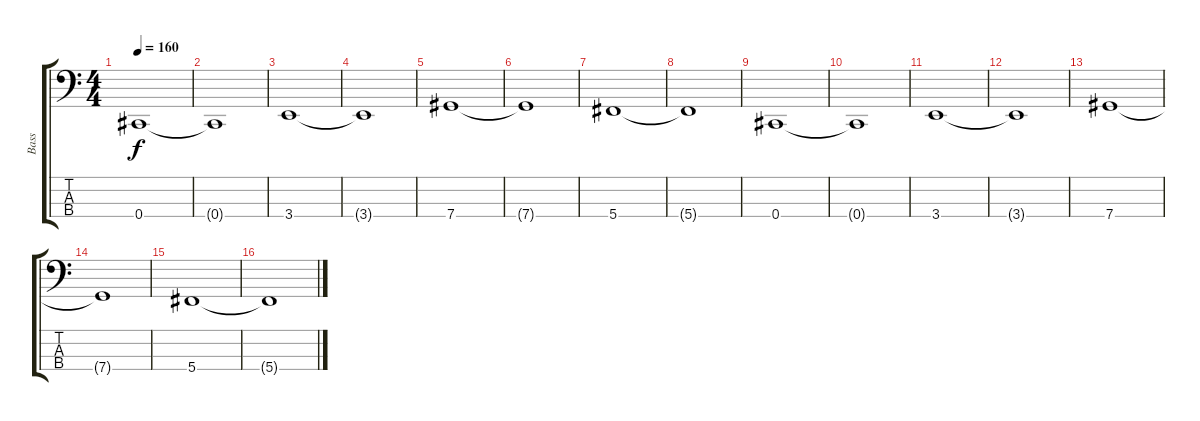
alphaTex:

\track ("Bass" "Bass") {instrument electricbassfinger}
\staff {score tabs}
\tuning (Gb2 Db2 Ab1 Db1) {hide}
\ts (4 4)
\tempo 160
\clef f4
\ks c
0.4.1{dy f} |
0.4{t}.1 |
3.4.1 |
3.4{t}.1 |
7.4.1 |
7.4{t}.1 |
5.4.1 |
5.4{t}.1 |
0.4.1 |
0.4{t}.1 |
3.4.1 |
3.4{t}.1 |
7.4.1 |
7.4{t}.1 |
5.4.1 |
5.4{t}.1
